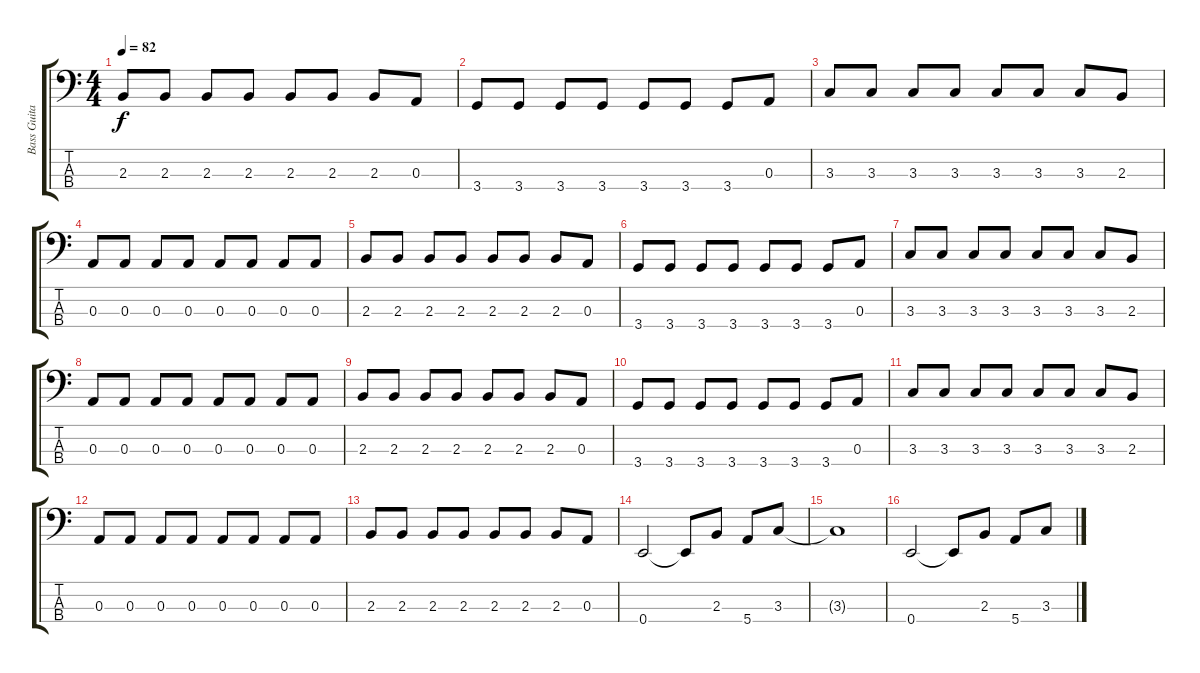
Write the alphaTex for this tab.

\track ("Bass Guitar" "Bass Guita") {instrument electricbassfinger}
\staff {score tabs}
\tuning (G2 D2 A1 E1) {hide}
\ts (4 4)
\tempo 82
\clef f4
\ks c
2.3.8{dy f} 2.3.8 2.3.8 2.3.8 2.3.8 2.3.8 2.3.8 0.3.8 |
3.4.8 3.4.8 3.4.8 3.4.8 3.4.8 3.4.8 3.4.8 0.3.8 |
3.3.8 3.3.8 3.3.8 3.3.8 3.3.8 3.3.8 3.3.8 2.3.8 |
0.3.8 0.3.8 0.3.8 0.3.8 0.3.8 0.3.8 0.3.8 0.3.8 |
2.3.8 2.3.8 2.3.8 2.3.8 2.3.8 2.3.8 2.3.8 0.3.8 |
3.4.8 3.4.8 3.4.8 3.4.8 3.4.8 3.4.8 3.4.8 0.3.8 |
3.3.8 3.3.8 3.3.8 3.3.8 3.3.8 3.3.8 3.3.8 2.3.8 |
0.3.8 0.3.8 0.3.8 0.3.8 0.3.8 0.3.8 0.3.8 0.3.8 |
2.3.8 2.3.8 2.3.8 2.3.8 2.3.8 2.3.8 2.3.8 0.3.8 |
3.4.8 3.4.8 3.4.8 3.4.8 3.4.8 3.4.8 3.4.8 0.3.8 |
3.3.8 3.3.8 3.3.8 3.3.8 3.3.8 3.3.8 3.3.8 2.3.8 |
0.3.8 0.3.8 0.3.8 0.3.8 0.3.8 0.3.8 0.3.8 0.3.8 |
2.3.8 2.3.8 2.3.8 2.3.8 2.3.8 2.3.8 2.3.8 0.3.8 |
0.4.2 0.4{t}.8 2.3.8 5.4.8 3.3.8 |
3.3{t}.1 |
0.4.2 0.4{t}.8 2.3.8 5.4.8 3.3.8
